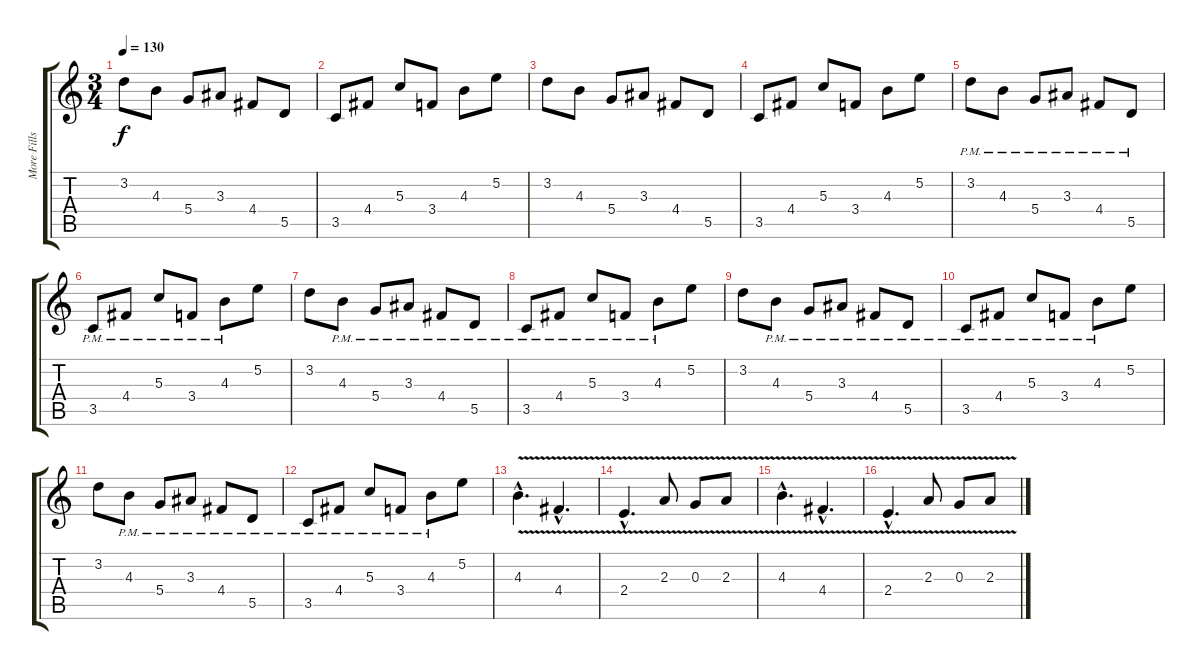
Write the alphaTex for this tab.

\track ("More Fills" "More Fills") {instrument distortionguitar}
\staff {score tabs}
\tuning (E4 B3 G3 D3 A2 E2) {hide}
\ts (3 4)
\tempo 130
\clef g2
\ks c
3.2.8{dy f} 4.3.8 5.4.8 3.3.8 4.4.8 5.5.8 |
3.5.8 4.4.8 5.3.8 3.4.8 4.3.8 5.2.8 |
3.2.8 4.3.8 5.4.8 3.3.8 4.4.8 5.5.8 |
3.5.8 4.4.8 5.3.8 3.4.8 4.3.8 5.2.8 |
3.2{pm}.8 4.3{pm}.8 5.4{pm}.8 3.3{pm}.8 4.4{pm}.8 5.5{pm}.8 |
3.5{pm}.8 4.4{pm}.8 5.3{pm}.8 3.4{pm}.8 4.3{pm}.8 5.2.8 |
3.2.8 4.3{pm}.8 5.4{pm}.8 3.3{pm}.8 4.4{pm}.8 5.5{pm}.8 |
3.5{pm}.8 4.4{pm}.8 5.3{pm}.8 3.4{pm}.8 4.3{pm}.8 5.2.8 |
3.2.8 4.3{pm}.8 5.4{pm}.8 3.3{pm}.8 4.4{pm}.8 5.5{pm}.8 |
3.5{pm}.8 4.4{pm}.8 5.3{pm}.8 3.4{pm}.8 4.3{pm}.8 5.2.8 |
3.2.8 4.3{pm}.8 5.4{pm}.8 3.3{pm}.8 4.4{pm}.8 5.5{pm}.8 |
3.5{pm}.8 4.4{pm}.8 5.3{pm}.8 3.4{pm}.8 4.3{pm}.8 5.2.8 |
4.3{v hac}.4{d} 4.4{v hac}.4{d} |
2.4{v hac}.4{d} 2.3{v}.8 0.3{v}.8 2.3{v}.8 |
4.3{v hac}.4{d} 4.4{v hac}.4{d} |
2.4{v hac}.4{d} 2.3{v}.8 0.3{v}.8 2.3{v}.8
